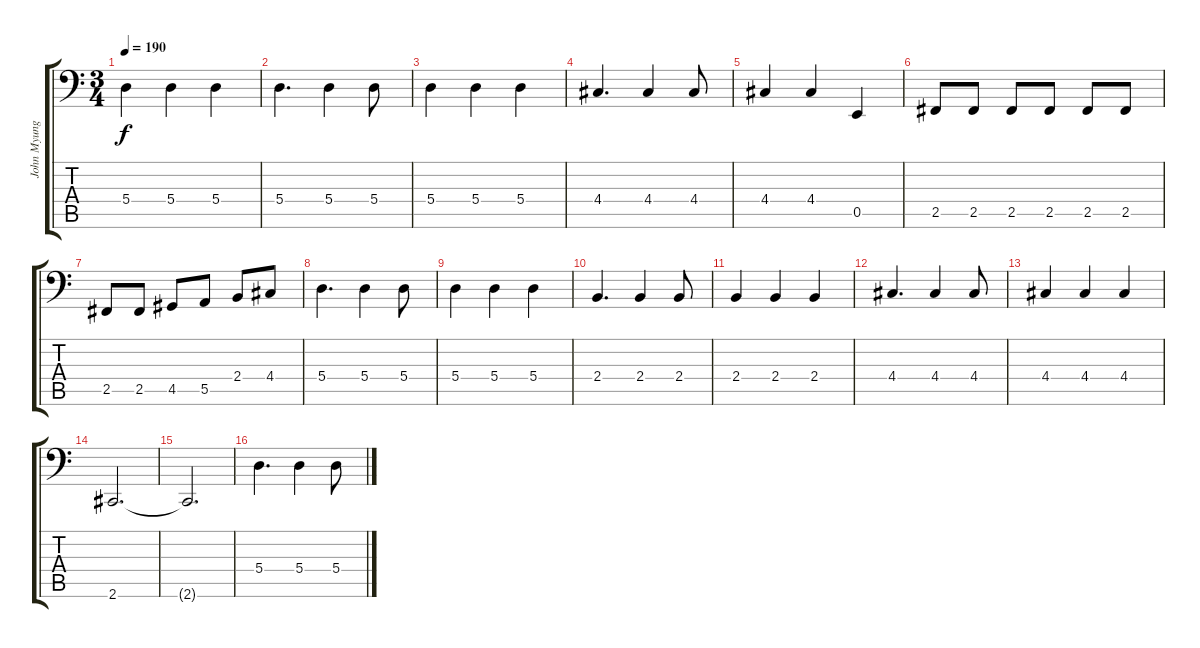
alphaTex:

\track ("John Myung - Bass" "John Myung") {instrument electricbassfinger}
\staff {score tabs}
\tuning (C3 G2 D2 A1 E1 B0) {hide}
\ts (3 4)
\tempo 190
\clef f4
\ks c
5.4.4{dy f} 5.4.4 5.4.4 |
5.4.4{d} 5.4.4 5.4.8 |
5.4.4 5.4.4 5.4.4 |
4.4.4{d} 4.4.4 4.4.8 |
4.4.4 4.4.4 0.5.4 |
2.5.8 2.5.8 2.5.8 2.5.8 2.5.8 2.5.8 |
2.5.8 2.5.8 4.5.8 5.5.8 2.4.8 4.4.8 |
5.4.4{d} 5.4.4 5.4.8 |
5.4.4 5.4.4 5.4.4 |
2.4.4{d} 2.4.4 2.4.8 |
2.4.4 2.4.4 2.4.4 |
4.4.4{d} 4.4.4 4.4.8 |
4.4.4 4.4.4 4.4.4 |
2.6.2{d} |
2.6{t}.2{d} |
5.4.4{d} 5.4.4 5.4.8
